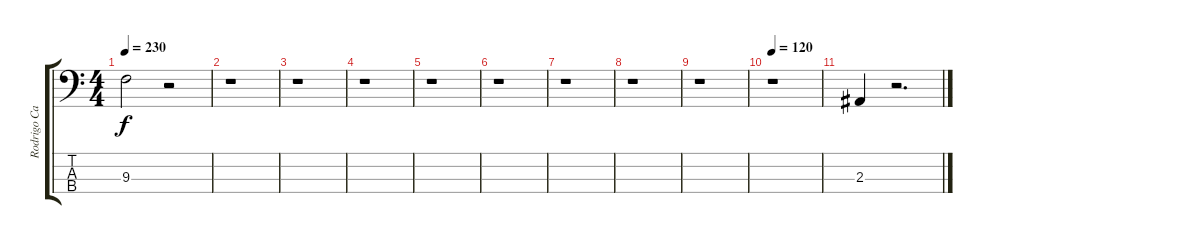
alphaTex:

\track ("Rodrigo Carbajal" "Rodrigo Ca") {instrument electricbassfinger}
\staff {score tabs}
\tuning (Gb2 Db2 Ab1 Eb1) {hide}
\ts (4 4)
\tempo 230
\clef f4
\ks c
9.3{t}.2{dy f} r.2 |
r.1 |
r.1 |
r.1 |
r.1 |
r.1 |
r.1 |
r.1 |
r.1 |
\tempo 120
r.1 |
2.3.4 r.2{d}
